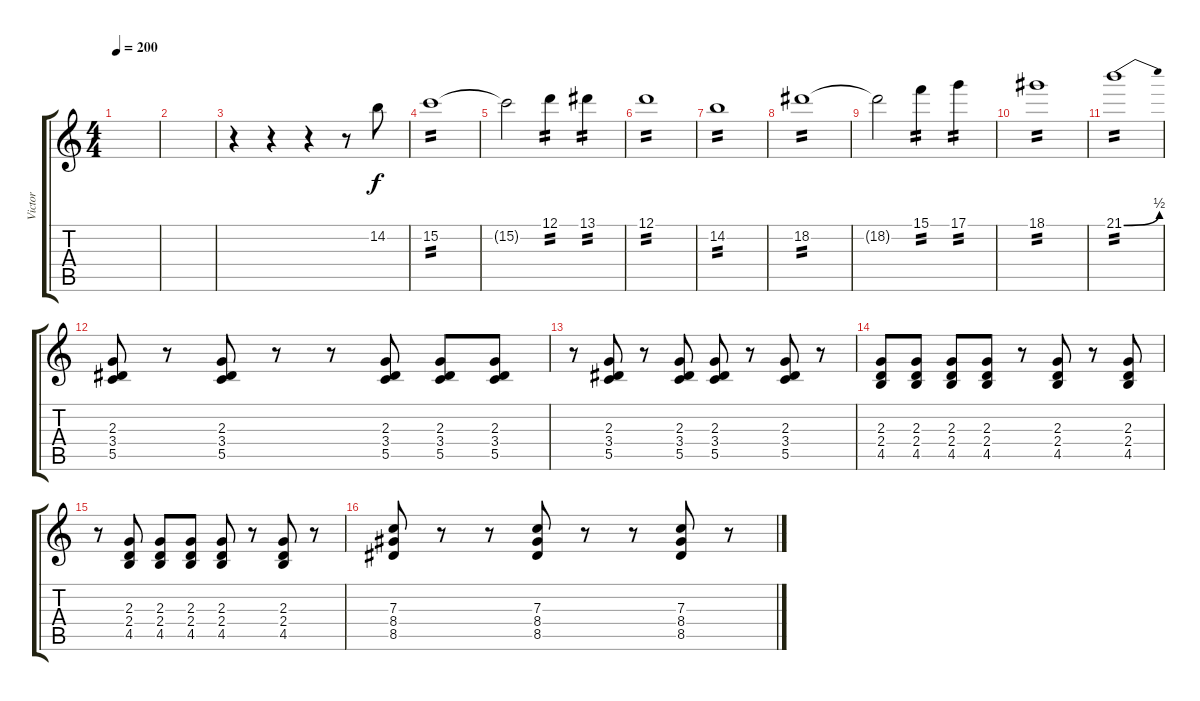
\track ("Victor" "Victor") {instrument overdrivenguitar}
\staff {score tabs}
\tuning (D4 A3 F3 C3 G2 C2) {hide}
\ts (4 4)
\tempo 200
\clef g2
\ks c
|
|
r.4 r.4 r.4 r.8 14.2.8 |
15.2.1{tp 2} |
15.2{t}.2 12.1.4{tp 2} 13.1.4{tp 2} |
12.1.1{tp 2} |
14.2.1{tp 2} |
18.2.1{tp 2} |
18.2{t}.2 15.1.4{tp 2} 17.1.4{tp 2} |
18.1.1{tp 2} |
21.1{be (bend 0 0 60 2)}.1{tp 2} |
(2.3 3.4 5.5).8 r.8 (2.3 3.4 5.5).8 r.8 r.8 (2.3 3.4 5.5).8 (2.3 3.4 5.5).8 (2.3 3.4 5.5).8 |
r.8 (2.3 3.4 5.5).8 r.8 (2.3 3.4 5.5).8 (2.3 3.4 5.5).8 r.8 (2.3 3.4 5.5).8 r.8 |
(2.3 2.4 4.5).8 (2.3 2.4 4.5).8 (2.3 2.4 4.5).8 (2.3 2.4 4.5).8 r.8 (2.3 2.4 4.5).8 r.8 (2.3 2.4 4.5).8 |
r.8 (2.3 2.4 4.5).8 (2.3 2.4 4.5).8 (2.3 2.4 4.5).8 (2.3 2.4 4.5).8 r.8 (2.3 2.4 4.5).8 r.8 |
(7.3 8.4 8.5).8 r.8 r.8 (7.3 8.4 8.5).8 r.8 r.8 (7.3 8.4 8.5).8 r.8
